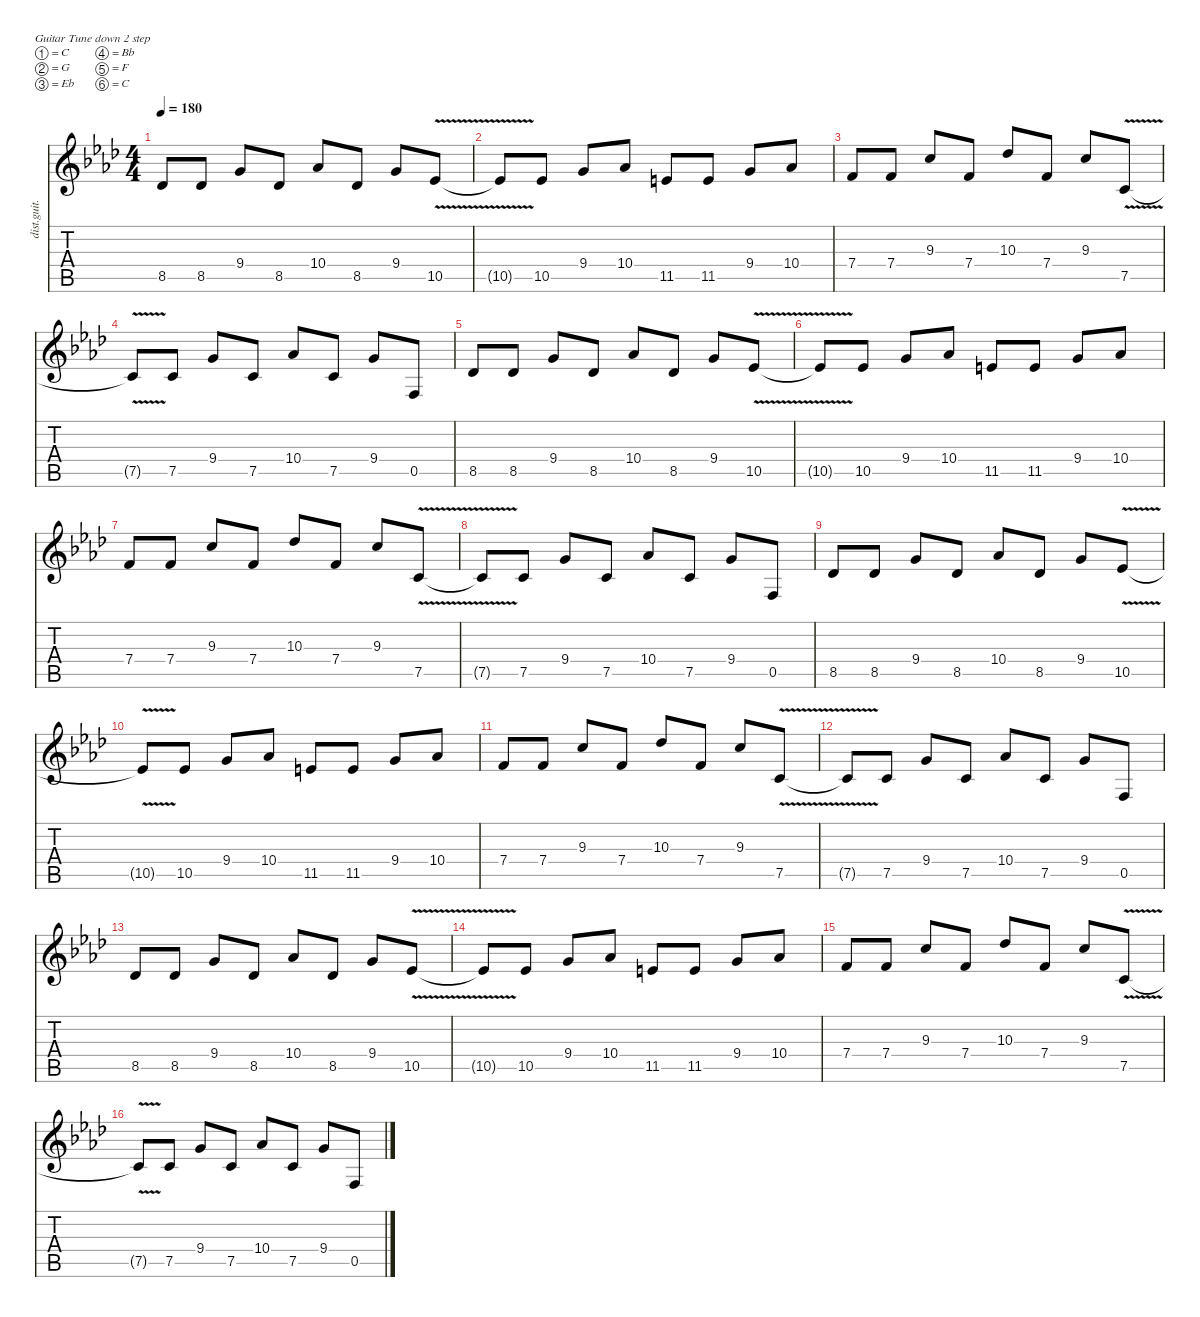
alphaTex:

\defaultSystemsLayout 4
\hideDynamics
\bracketExtendMode nobrackets
\otherSystemsTrackNameOrientation horizontal
\track ("Gtr.1 Double" "dist.guit.") {instrument distortionguitar}
\staff {score tabs}
\tuning (C4 G3 Eb3 Bb2 F2 C2)
\ts (4 4)
\tempo 180
\clef g2
\ks fminor
8.5{acc b}.8{dy f beam Up} 8.5{acc b}.8{beam Up} 9.4{acc forcenatural}.8{beam Up} 8.5{acc b}.8{beam Up} 10.4{acc b}.8{beam Up} 8.5{acc b}.8{beam Up} 9.4{acc forcenatural}.8{beam Up} 10.5{v acc b}.8{beam Up} |
10.5{v t acc b}.8{beam Up} 10.5{acc b}.8{beam Up} 9.4{acc forcenatural}.8{beam Up} 10.4{acc b}.8{beam Up} 11.5{acc forcenatural}.8{beam Up} 11.5{acc forcenatural}.8{beam Up} 9.4{acc forcenatural}.8{beam Up} 10.4{acc b}.8{beam Up} |
7.4{acc forcenatural}.8{beam Up} 7.4{acc forcenatural}.8{beam Up} 9.3{acc forcenatural}.8{beam Up} 7.4{acc forcenatural}.8{beam Up} 10.3{acc b}.8{beam Up} 7.4{acc forcenatural}.8{beam Up} 9.3{acc forcenatural}.8{beam Up} 7.5{v acc forcenatural}.8{beam Up} |
7.5{v t acc forcenatural}.8{beam Up} 7.5{acc forcenatural}.8{beam Up} 9.4{acc forcenatural}.8{beam Up} 7.5{acc forcenatural}.8{beam Up} 10.4{acc b}.8{beam Up} 7.5{acc forcenatural}.8{beam Up} 9.4{acc forcenatural}.8{beam Up} 0.5{acc forcenatural}.8{beam Up} |
8.5{acc b}.8{beam Up} 8.5{acc b}.8{beam Up} 9.4{acc forcenatural}.8{beam Up} 8.5{acc b}.8{beam Up} 10.4{acc b}.8{beam Up} 8.5{acc b}.8{beam Up} 9.4{acc forcenatural}.8{beam Up} 10.5{v acc b}.8{beam Up} |
10.5{v t acc b}.8{beam Up} 10.5{acc b}.8{beam Up} 9.4{acc forcenatural}.8{beam Up} 10.4{acc b}.8{beam Up} 11.5{acc forcenatural}.8{beam Up} 11.5{acc forcenatural}.8{beam Up} 9.4{acc forcenatural}.8{beam Up} 10.4{acc b}.8{beam Up} |
7.4{acc forcenatural}.8{beam Up} 7.4{acc forcenatural}.8{beam Up} 9.3{acc forcenatural}.8{beam Up} 7.4{acc forcenatural}.8{beam Up} 10.3{acc b}.8{beam Up} 7.4{acc forcenatural}.8{beam Up} 9.3{acc forcenatural}.8{beam Up} 7.5{v acc forcenatural}.8{beam Up} |
7.5{v t acc forcenatural}.8{beam Up} 7.5{acc forcenatural}.8{beam Up} 9.4{acc forcenatural}.8{beam Up} 7.5{acc forcenatural}.8{beam Up} 10.4{acc b}.8{beam Up} 7.5{acc forcenatural}.8{beam Up} 9.4{acc forcenatural}.8{beam Up} 0.5{acc forcenatural}.8{beam Up} |
8.5{acc b}.8{beam Up} 8.5{acc b}.8{beam Up} 9.4{acc forcenatural}.8{beam Up} 8.5{acc b}.8{beam Up} 10.4{acc b}.8{beam Up} 8.5{acc b}.8{beam Up} 9.4{acc forcenatural}.8{beam Up} 10.5{v acc b}.8{beam Up} |
10.5{v t acc b}.8{beam Up} 10.5{acc b}.8{beam Up} 9.4{acc forcenatural}.8{beam Up} 10.4{acc b}.8{beam Up} 11.5{acc forcenatural}.8{beam Up} 11.5{acc forcenatural}.8{beam Up} 9.4{acc forcenatural}.8{beam Up} 10.4{acc b}.8{beam Up} |
7.4{acc forcenatural}.8{beam Up} 7.4{acc forcenatural}.8{beam Up} 9.3{acc forcenatural}.8{beam Up} 7.4{acc forcenatural}.8{beam Up} 10.3{acc b}.8{beam Up} 7.4{acc forcenatural}.8{beam Up} 9.3{acc forcenatural}.8{beam Up} 7.5{v acc forcenatural}.8{beam Up} |
7.5{v t acc forcenatural}.8{beam Up} 7.5{acc forcenatural}.8{beam Up} 9.4{acc forcenatural}.8{beam Up} 7.5{acc forcenatural}.8{beam Up} 10.4{acc b}.8{beam Up} 7.5{acc forcenatural}.8{beam Up} 9.4{acc forcenatural}.8{beam Up} 0.5{acc forcenatural}.8{beam Up} |
8.5{acc b}.8{beam Up} 8.5{acc b}.8{beam Up} 9.4{acc forcenatural}.8{beam Up} 8.5{acc b}.8{beam Up} 10.4{acc b}.8{beam Up} 8.5{acc b}.8{beam Up} 9.4{acc forcenatural}.8{beam Up} 10.5{v acc b}.8{beam Up} |
10.5{v t acc b}.8{beam Up} 10.5{acc b}.8{beam Up} 9.4{acc forcenatural}.8{beam Up} 10.4{acc b}.8{beam Up} 11.5{acc forcenatural}.8{beam Up} 11.5{acc forcenatural}.8{beam Up} 9.4{acc forcenatural}.8{beam Up} 10.4{acc b}.8{beam Up} |
7.4{acc forcenatural}.8{beam Up} 7.4{acc forcenatural}.8{beam Up} 9.3{acc forcenatural}.8{beam Up} 7.4{acc forcenatural}.8{beam Up} 10.3{acc b}.8{beam Up} 7.4{acc forcenatural}.8{beam Up} 9.3{acc forcenatural}.8{beam Up} 7.5{v acc forcenatural}.8{beam Up} |
7.5{v t acc forcenatural}.8{beam Up} 7.5{acc forcenatural}.8{beam Up} 9.4{acc forcenatural}.8{beam Up} 7.5{acc forcenatural}.8{beam Up} 10.4{acc b}.8{beam Up} 7.5{acc forcenatural}.8{beam Up} 9.4{acc forcenatural}.8{beam Up} 0.5{acc forcenatural}.8{beam Up}
